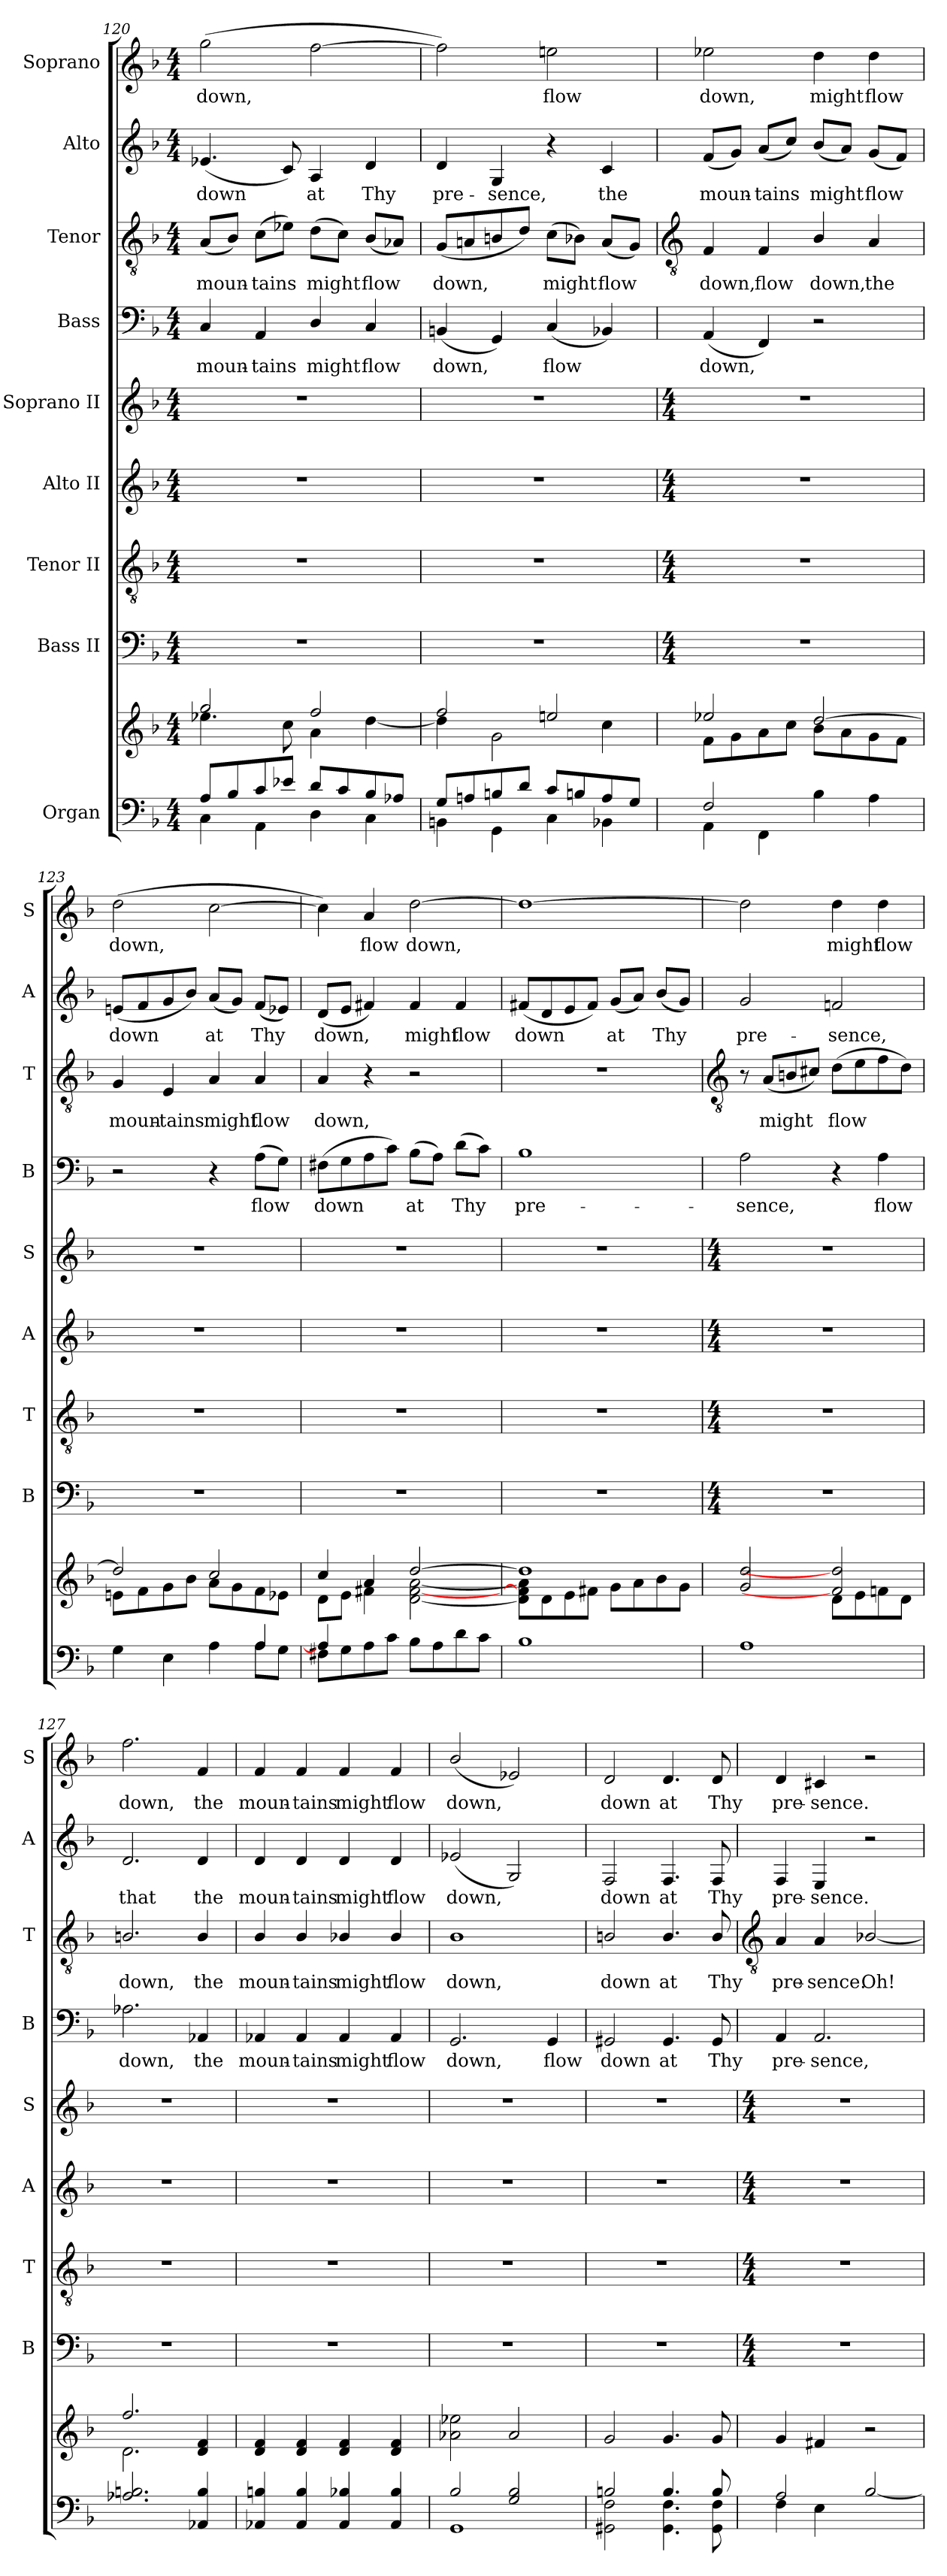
**kern	**kern	**kern	**kern	**kern	**kern	**kern	**text	**kern	**text	**kern	**text	**kern	**text
*part9	*part9	*part8	*part7	*part6	*part5	*part4	*part4	*part3	*part3	*part2	*part2	*part1	*part1
*staff10	*staff9	*staff8	*staff7	*staff6	*staff5	*staff4	*staff4	*staff3	*staff3	*staff2	*staff2	*staff1	*staff1
*I"Organ	*	*I"Bass II	*I"Tenor II	*I"Alto II	*I"Soprano II	*I"Bass	*	*I"Tenor	*	*I"Alto	*	*I"Soprano	*
*	*	*I'B	*I'T	*I'A	*I'S	*I'B	*	*I'T	*	*I'A	*	*I'S	*
*clefF4	*clefG2	*clefF4	*clefGv2	*clefG2	*clefG2	*clefF4	*	*clefGv2	*	*clefG2	*	*clefG2	*
*k[b-]	*k[b-]	*k[b-]	*k[b-]	*k[b-]	*k[b-]	*k[b-]	*	*k[b-]	*	*k[b-]	*	*k[b-]	*
*F:	*F:	*F:	*F:	*F:	*F:	*F:	*	*F:	*	*F:	*	*F:	*
*M4/4	*M4/4	*M4/4	*M4/4	*M4/4	*M4/4	*M4/4	*	*M4/4	*	*M4/4	*	*M4/4	*
=120	=120	=120	=120	=120	=120	=120	=120	=120	=120	=120	=120	=120	=120
*^	*^	*	*	*	*	*	*	*	*	*	*	*	*
*	*^	*	*	*	*	*	*	*	*	*	*	*	*	*	*
!	!	!	!	!	!	!	!	!	!	!LO:LY:b	!	!LO:LY:b	!	!LO:LY:b	!	!LO:LY:b
8A/L	4C\	1ryy	2gg/	4.ee-X\	1r	1r	1r	1r	4C	moun-	(<8AL	moun-	(<4.e-X	down	(>2gg	down,
8B-/	.	.	.	.	.	.	.	.	.	.	8B-J)	.	.	.	.	.
!	!	!	!	!	!	!	!	!	!	!LO:LY:b	!	!LO:LY:b	!	!	!	!
8c/	4AA\	.	.	.	.	.	.	.	4AA	-tains	(>8cL	tains	.	.	.	.
8e-X/J	.	.	.	8cc\	.	.	.	.	.	.	8e-XJ)	.	8c)	.	.	.
!	!	!	!	!	!	!	!	!	!	!LO:LY:b	!	!LO:LY:b	!	!LO:LY:b	!	!
8d/L	4D\	.	2ff/	4a\	.	.	.	.	4D/	might	(>8dL	might	4A	at	[2ff	.
8c/	.	.	.	.	.	.	.	.	.	.	8cJ)	.	.	.	.	.
!	!	!	!	!	!	!	!	!	!	!LO:LY:b	!	!LO:LY:b	!	!LO:LY:b	!	!
8B-/	4C\	.	.	[4dd\	.	.	.	.	4C	flow	(<8B-L	flow	4d	Thy	.	.
8A-X/J	.	.	.	.	.	.	.	.	.	.	8A-XJ)	.	.	.	.	.
=121	=121	=121	=121	=121	=121	=121	=121	=121	=121	=121	=121	=121	=121	=121	=121	=121
!	!	!	!	!	!	!	!	!	!	!LO:LY:b	!	!LO:LY:b	!	!LO:LY:b	!	!
8G/L	4BBn\	1ryy	2ff/	4dd\]	1r	1r	1r	1r	(<4BBn	down,	(<8G/L	down,	4d	pre-	2ff])	.
8An/	.	.	.	.	.	.	.	.	.	.	8An/	.	.	.	.	.
!	!	!	!	!	!	!	!	!	!	!	!	!	!	!LO:LY:b	!	!
8Bn/	4GG\	.	.	2g\	.	.	.	.	4GG)	.	8Bn/	.	4G	-sence,	.	.
8d/J	.	.	.	.	.	.	.	.	.	.	8d/J)	.	.	.	.	.
!	!	!	!	!	!	!	!	!	!	!LO:LY:b	!	!LO:LY:b	!	!	!	!LO:LY:b
8c/L	4C\	.	2een/	.	.	.	.	.	(<4C	flow	(>8cL	might	4r	.	2een	flow
8Bn/	.	.	.	.	.	.	.	.	.	.	8B-XJ)	.	.	.	.	.
!	!	!	!	!	!	!	!	!	!	!	!	!LO:LY:b	!	!LO:LY:b	!	!
8A/	4BB-X\	.	.	4cc\	.	.	.	.	4BB-X)	.	(<8AL	flow	4c	the	.	.
8G/J	.	.	.	.	.	.	.	.	.	.	8GJ)	.	.	.	.	.
*v	*v	*v	*	*	*	*	*	*	*	*	*	*	*	*	*	*
!!LO:LB:g=z
=122	=122	=122	=122	=122	=122	=122	=122	=122	=122	=122	=122	=122	=122	=122
*	*	*	*	*	*	*	*	*	*clefGv2	*	*	*	*	*
*	*	*	*M4/4	*M4/4	*M4/4	*M4/4	*	*	*	*	*	*	*	*
*^	*	*	*	*	*	*	*	*	*	*	*	*	*	*
!	!	!	!	!	!	!	!	!	!LO:LY:b	!	!LO:LY:b	!	!LO:LY:b	!	!LO:LY:b
2F/	4AA\	2ee-X/	8f\L	1r	1r	1r	1r	(<4AA	down,	4F	down,	(<8fL	moun-	2ee-X	down,
.	.	.	8g\	.	.	.	.	.	.	.	.	8gJ)	.	.	.
!	!	!	!	!	!	!	!	!	!	!	!LO:LY:b	!	!LO:LY:b	!	!
.	4FF\	.	8a\	.	.	.	.	4FF)	.	4F	flow	(<8a/L	tains	.	.
.	.	.	8cc\J	.	.	.	.	.	.	.	.	8cc/J)	.	.	.
!	!	!	!	!	!	!	!	!	!	!	!LO:LY:b	!	!LO:LY:b	!	!LO:LY:b
4B-\	2ryy	[2dd/	8b-\L	.	.	.	.	2r	.	4B-/	down,	(<8b-L	might	4dd	might
.	.	.	8a\	.	.	.	.	.	.	.	.	8aJ)	.	.	.
!	!	!	!	!	!	!	!	!	!	!	!LO:LY:b	!	!LO:LY:b	!	!LO:LY:b
4A\	.	.	8g\	.	.	.	.	.	.	4A	the	(<8gL	flow	4dd	flow
.	.	.	8f\J	.	.	.	.	.	.	.	.	8fJ)	.	.	.
=123	=123	=123	=123	=123	=123	=123	=123	=123	=123	=123	=123	=123	=123	=123	=123
!	!	!	!	!	!	!	!	!	!	!	!LO:LY:b	!	!LO:LY:b	!	!LO:LY:b
4G\	2ryy	2dd/]	8en\L	1r	1r	1r	1r	2r	.	4G	moun-	(<8enL	down	(>2dd	down,
.	.	.	8f\	.	.	.	.	.	.	.	.	8f	.	.	.
!	!	!	!	!	!	!	!	!	!	!	!LO:LY:b	!	!	!	!
4E\	.	.	8g\	.	.	.	.	.	.	4E	-tains	8g	.	.	.
.	.	.	8b-\J	.	.	.	.	.	.	.	.	8b-J)	.	.	.
!	!	!	!	!	!	!	!	!	!	!	!LO:LY:b	!	!LO:LY:b	!	!
4A\	4ryy	2cc/	8a\L	.	.	.	.	4r	.	4A	might	(<8aL	at	[2cc	.
.	.	.	8g\	.	.	.	.	.	.	.	.	8gJ)	.	.	.
!	!	!	!	!	!	!	!	!	!LO:LY:b	!	!LO:LY:b	!	!LO:LY:b	!	!
4A/	8A\L	.	8f\	.	.	.	.	(>8AL	flow	4A	flow	(<8fL	Thy	.	.
.	8G\J	.	8e-X\J	.	.	.	.	8GJ)	.	.	.	8e-XJ)	.	.	.
=124	=124	=124	=124	=124	=124	=124	=124	=124	=124	=124	=124	=124	=124	=124	=124
!	!	!	!	!	!	!	!	!	!LO:LY:b	!	!LO:LY:b	!	!LO:LY:b	!	!
4A/]	8F#X\L	4cc/	8d\L	1r	1r	1r	1r	(>8F#XL	down	4A	down,	(<8dL	down,	4cc])	.
.	8G\	.	8e\J	.	.	.	.	8G	.	.	.	8eJ	.	.	.
!	!	!	!	!	!	!	!	!	!	!	!	!	!	!	!LO:LY:b
4ryy	8A\	4a/	4f#X\	.	.	.	.	8A	.	4r	.	4f#X)	.	4a	flow
.	8c\J	.	.	.	.	.	.	8cJ)	.	.	.	.	.	.	.
!	!	!	!	!	!	!	!	!	!LO:LY:b	!	!	!	!LO:LY:b	!	!LO:LY:b
8B-\L	2ryy	[2dd/	[2d\ [2f#\ [2a\	.	.	.	.	(>8B-L	at	2r	.	4f#	might	[2dd	down,
8A\	.	.	.	.	.	.	.	8AJ)	.	.	.	.	.	.	.
!	!	!	!	!	!	!	!	!	!LO:LY:b	!	!	!	!LO:LY:b	!	!
8d\	.	.	.	.	.	.	.	(>8dL	Thy	.	.	4f#	flow	.	.
8c\J	.	.	.	.	.	.	.	8cJ)	.	.	.	.	.	.	.
=125	=125	=125	=125	=125	=125	=125	=125	=125	=125	=125	=125	=125	=125	=125	=125
!	!	!	!	!	!	!	!	!	!LO:LY:b	!	!	!	!LO:LY:b	!	!
1B-/	2ryy	1dd/]	8d\] 8f\] 8a\]L	1r	1r	1r	1r	1B-	pre-	1r	.	(<8f#XL	down	1dd_	.
.	.	.	8d\	.	.	.	.	.	.	.	.	8d	.	.	.
.	.	.	8e\	.	.	.	.	.	.	.	.	8e	.	.	.
.	.	.	8f#X\J	.	.	.	.	.	.	.	.	8f#J)	.	.	.
!	!	!	!	!	!	!	!	!	!	!	!	!	!LO:LY:b	!	!
.	2ryy	.	8g\L	.	.	.	.	.	.	.	.	(<8gL	at	.	.
.	.	.	8a\	.	.	.	.	.	.	.	.	8aJ)	.	.	.
!	!	!	!	!	!	!	!	!	!	!	!	!	!LO:LY:b	!	!
.	.	.	8b-\	.	.	.	.	.	.	.	.	(<8b-L	Thy	.	.
.	.	.	8g\J	.	.	.	.	.	.	.	.	8gJ)	.	.	.
!!LO:LB:g=z
=126	=126	=126	=126	=126	=126	=126	=126	=126	=126	=126	=126	=126	=126	=126	=126
*	*	*	*	*	*	*	*	*	*	*clefGv2	*	*	*	*	*
*	*	*	*	*M4/4	*M4/4	*M4/4	*M4/4	*	*	*	*	*	*	*	*
!	!	!	!	!	!	!	!	!	!LO:LY:b	!	!	!	!LO:LY:b	!	!
1A/	2ryy	2g/ 2dd/	2ryy	1r	1r	1r	1r	2A	-sence,	8r	.	2g	pre-	2dd]	.
!	!	!	!	!	!	!	!	!	!	!	!LO:LY:b	!	!	!	!
.	.	.	.	.	.	.	.	.	.	(<8A/L	might	.	.	.	.
.	.	.	.	.	.	.	.	.	.	8Bn/	.	.	.	.	.
.	.	.	.	.	.	.	.	.	.	8c#X/J)	.	.	.	.	.
!	!	!	!	!	!	!	!	!	!	!	!LO:LY:b	!	!LO:LY:b	!	!LO:LY:b
.	2ryy	2fn/] 2dd/]	8d\L	.	.	.	.	4r	.	(>8dL	flow	2fn	-sence,	4dd	might
.	.	.	8e\	.	.	.	.	.	.	8e	.	.	.	.	.
!	!	!	!	!	!	!	!	!	!LO:LY:b	!	!	!	!	!	!LO:LY:b
.	.	.	8fn\	.	.	.	.	4A	flow	8f	.	.	.	4dd	flow
.	.	.	8d\J	.	.	.	.	.	.	8dJ)	.	.	.	.	.
=127	=127	=127	=127	=127	=127	=127	=127	=127	=127	=127	=127	=127	=127	=127	=127
!	!	!	!	!	!	!	!	!	!LO:LY:b	!	!LO:LY:b	!	!LO:LY:b	!	!LO:LY:b
2.A-X/ 2.Bn/	1ryy	2.ff/	2.d\	1r	1r	1r	1r	2.A-X	down,	2.Bn/	down,	2.d	that	2.ff	down,
!	!	!	!	!	!	!	!	!	!LO:LY:b	!	!LO:LY:b	!	!LO:LY:b	!	!LO:LY:b
4AA-X/ 4B/	.	4d/ 4f/	4ryy	.	.	.	.	4AA-X	the	4B/	the	4d	the	4f	the
=128	=128	=128	=128	=128	=128	=128	=128	=128	=128	=128	=128	=128	=128	=128	=128
!	!	!	!	!	!	!	!	!	!LO:LY:b	!	!LO:LY:b	!	!LO:LY:b	!	!LO:LY:b
4AA-X/ 4Bn/	1ryy	4d/ 4f/	1ryy	1r	1r	1r	1r	4AA-X	moun-	4B-/	moun-	4d	moun-	4f	moun-
!	!	!	!	!	!	!	!	!	!LO:LY:b	!	!LO:LY:b	!	!LO:LY:b	!	!LO:LY:b
4AA-/ 4B/	.	4d/ 4f/	.	.	.	.	.	4AA-	-tains	4B-/	-tains	4d	-tains	4f	-tains
!	!	!	!	!	!	!	!	!	!LO:LY:b	!	!LO:LY:b	!	!LO:LY:b	!	!LO:LY:b
4AA-/ 4B-X/	.	4d/ 4f/	.	.	.	.	.	4AA-	might	4B-X/	might	4d	might	4f	might
!	!	!	!	!	!	!	!	!	!LO:LY:b	!	!LO:LY:b	!	!LO:LY:b	!	!LO:LY:b
4AA-/ 4B-/	.	4d/ 4f/	.	.	.	.	.	4AA-	flow	4B-/	flow	4d	flow	4f	flow
=129	=129	=129	=129	=129	=129	=129	=129	=129	=129	=129	=129	=129	=129	=129	=129
!	!	!	!	!	!	!	!	!	!LO:LY:b	!	!LO:LY:b	!	!LO:LY:b	!	!LO:LY:b
2B-/	1GG\	2a-X\ 2ee-X\	2ryy	1r	1r	1r	1r	2.GG	down,	1B-	down,	(<2e-X	down,	(<2b-/	down,
2G/ 2B-/	.	2a-/	2ryy	.	.	.	.	.	.	.	.	2G)	.	2e-X)	.
!	!	!	!	!	!	!	!	!	!LO:LY:b	!	!	!	!	!	!
.	.	.	.	.	.	.	.	4GG	flow	.	.	.	.	.	.
=130	=130	=130	=130	=130	=130	=130	=130	=130	=130	=130	=130	=130	=130	=130	=130
!	!	!	!	!	!	!	!	!	!LO:LY:b	!	!LO:LY:b	!	!LO:LY:b	!	!LO:LY:b
2Bn/	2GG#X\ 2F\	2g/	2ryy	1r	1r	1r	1r	2GG#X	down	2Bn/	down	2F	down	2d	down
!	!	!	!	!	!	!	!	!	!LO:LY:b	!	!LO:LY:b	!	!LO:LY:b	!	!LO:LY:b
4.B/	4.GG#\ 4.F\	4.g/	2ryy	.	.	.	.	4.GG#	at	4.B/	at	4.F	at	4.d	at
!	!	!	!	!	!	!	!	!	!LO:LY:b	!	!LO:LY:b	!	!LO:LY:b	!	!LO:LY:b
8B/	8GG#\ 8F\	8g/	.	.	.	.	.	8GG#	Thy	8B/	Thy	8F	Thy	8d	Thy
*	*	*v	*v	*	*	*	*	*	*	*	*	*	*	*	*
!!LO:LB:g=z
=131	=131	=131	=131	=131	=131	=131	=131	=131	=131	=131	=131	=131	=131	=131
*	*	*	*	*	*	*	*	*	*clefGv2	*	*	*	*	*
*	*	*	*M4/4	*M4/4	*M4/4	*M4/4	*	*	*	*	*	*	*	*
!	!	!	!	!	!	!	!	!LO:LY:b	!	!LO:LY:b	!	!LO:LY:b	!	!LO:LY:b
2A/	4F\	4g	1r	1r	1r	1r	4AA	pre-	4A	pre-	4F	pre-	4d	pre-
!	!	!	!	!	!	!	!	!LO:LY:b	!	!LO:LY:b	!	!LO:LY:b	!	!LO:LY:b
.	4E\	4f#X	.	.	.	.	2.AA	-sence,	4A	-sence.	4E	-sence.	4c#X	-sence.
!	!	!	!	!	!	!	!	!	!	!LO:LY:b	!	!	!	!
[2B-/	2ryy	2r	.	.	.	.	.	.	[2B-X/	Oh!	2r	.	2r	.
*v	*v	*	*	*	*	*	*	*	*	*	*	*	*	*
=	=	=	=	=	=	=	=	=	=	=	=	=	=
*-	*-	*-	*-	*-	*-	*-	*-	*-	*-	*-	*-	*-	*-
